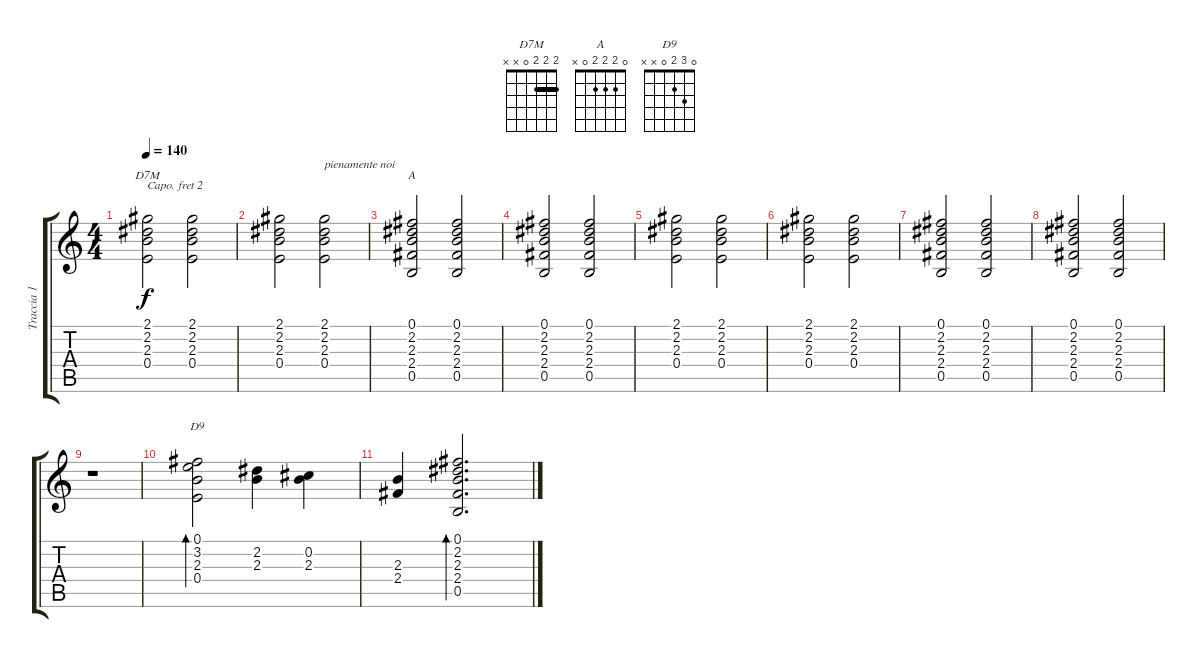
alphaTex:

\track ("Traccia 1" "Traccia 1") {instrument electricguitarjazz}
\staff {score tabs}
\capo 2
\tuning (E4 B3 G3 D3 A2 E2) {hide}
\chord ("D7M" 2 2 2 0 x x) {barre 2}
\chord ("A" 0 2 2 2 0 x)
\chord ("D9" 0 3 2 0 x x)
\ts (4 4)
\tempo 140
\clef g2
\ks c
(2.1 2.2 2.3 0.4).2{ch "D7M" dy f} (2.1 2.2 2.3 0.4).2 |
(2.1 2.2 2.3 0.4).2 (2.1 2.2 2.3 0.4).2{txt "pienamente noi"} |
(0.1 2.2 2.3 2.4 0.5).2{ch "A"} (0.1 2.2 2.3 2.4 0.5).2 |
(0.1 2.2 2.3 2.4 0.5).2 (0.1 2.2 2.3 2.4 0.5).2 |
(2.1 2.2 2.3 0.4).2 (2.1 2.2 2.3 0.4).2 |
(2.1 2.2 2.3 0.4).2 (2.1 2.2 2.3 0.4).2 |
(0.1 2.2 2.3 2.4 0.5).2 (0.1 2.2 2.3 2.4 0.5).2 |
(0.1 2.2 2.3 2.4 0.5).2 (0.1 2.2 2.3 2.4 0.5).2 |
r.1 |
(0.1 3.2 2.3 0.4).2{bd 60 ch "D9"} (2.2 2.3).4 (0.2 2.3).4 |
(2.3 2.4).4 (0.1 2.2 2.3 2.4 0.5).2{d bd 480}
